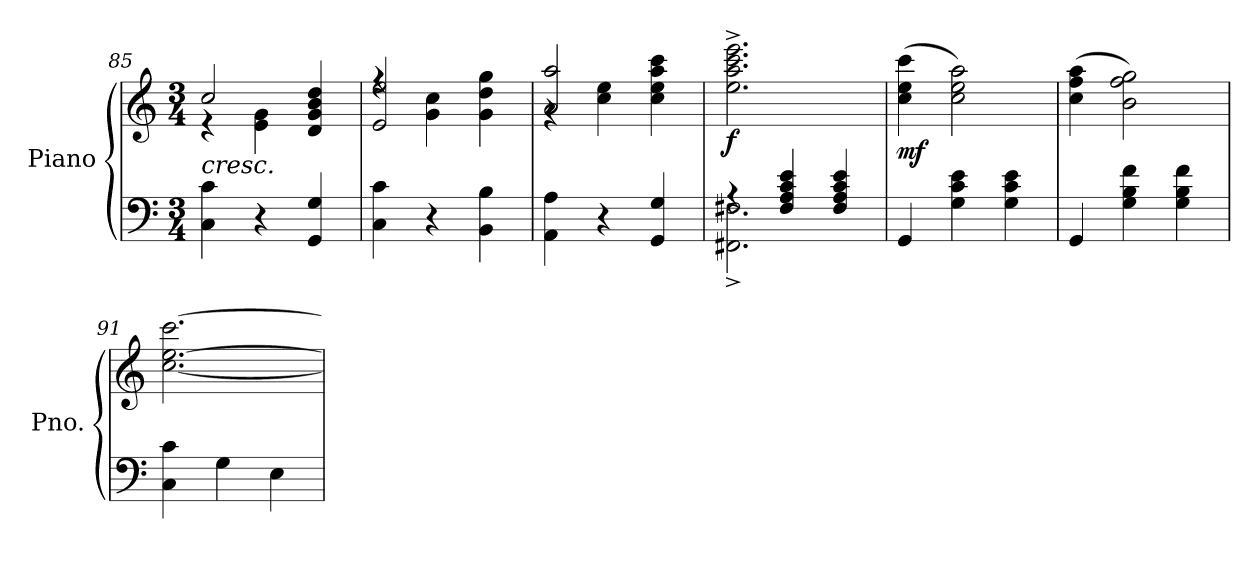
**kern	**kern	**dynam
*part1	*part1	*part1
*staff2	*staff1	*staff1/2
*I"Piano	*	*
*I'Pno.	*	*
!!LO:PB:g=z
*clefF4	*clefG2	*
*k[]	*k[]	*
*M3/4	*M3/4	*
=85	=85	=85
*	*^	*
!LO:TX:a:i:t=cresc.	!	!	!
4C\ 4c\	2cc/	4r	.
4r	.	4e\ 4g\	.
4GG/ 4G/	4d/ 4g/ 4b/ 4dd/	4ryy	.
=86	=86	=86	=86
4C\ 4c\	2e/ 2ee/	4rff	.
4r	.	4g\ 4cc\	.
4BB\ 4B\	4g\ 4dd\ 4gg\	4ryy	.
=87	=87	=87	=87
4AA\ 4A\	2a/ 2aa/	4rg	.
4r	.	4cc\ 4ee\	.
4GG/ 4G/	4cc\ 4ee\ 4aa\ 4ccc\	4ryy	.
=88	=88	=88	=88
*^	*	*	*
!	!	!	!	!LO:DY:b
*	*	*v	*v	*
4rA	2.FF#X\^ 2.F#X\^	2.ee\^ 2.aa\^ 2.ccc\^ 2.eee\^	f
4F#/ 4A/ 4c/ 4e/	.	.	.
4F#/ 4A/ 4c/ 4e/	.	.	.
*v	*v	*	*
=89	=89	=89
!	!	!LO:DY:b
4GG/	(>4cc\ 4ee\ 4ccc\	mf
4G\ 4c\ 4e\	2cc\ 2ee\ 2aa\)	.
4G\ 4c\ 4e\	.	.
=90	=90	=90
4GG/	(>4cc\ 4ff\ 4aa\	.
4G\ 4B\ 4f\	2b\ 2ff\ 2gg\)	.
4G\ 4B\ 4f\	.	.
=91	=91	=91
4C\ 4c\	[2.cc\ [2.ee\ [2.ccc\	.
4G\	.	.
4E\	.	.
=	=	=
*-	*-	*-
